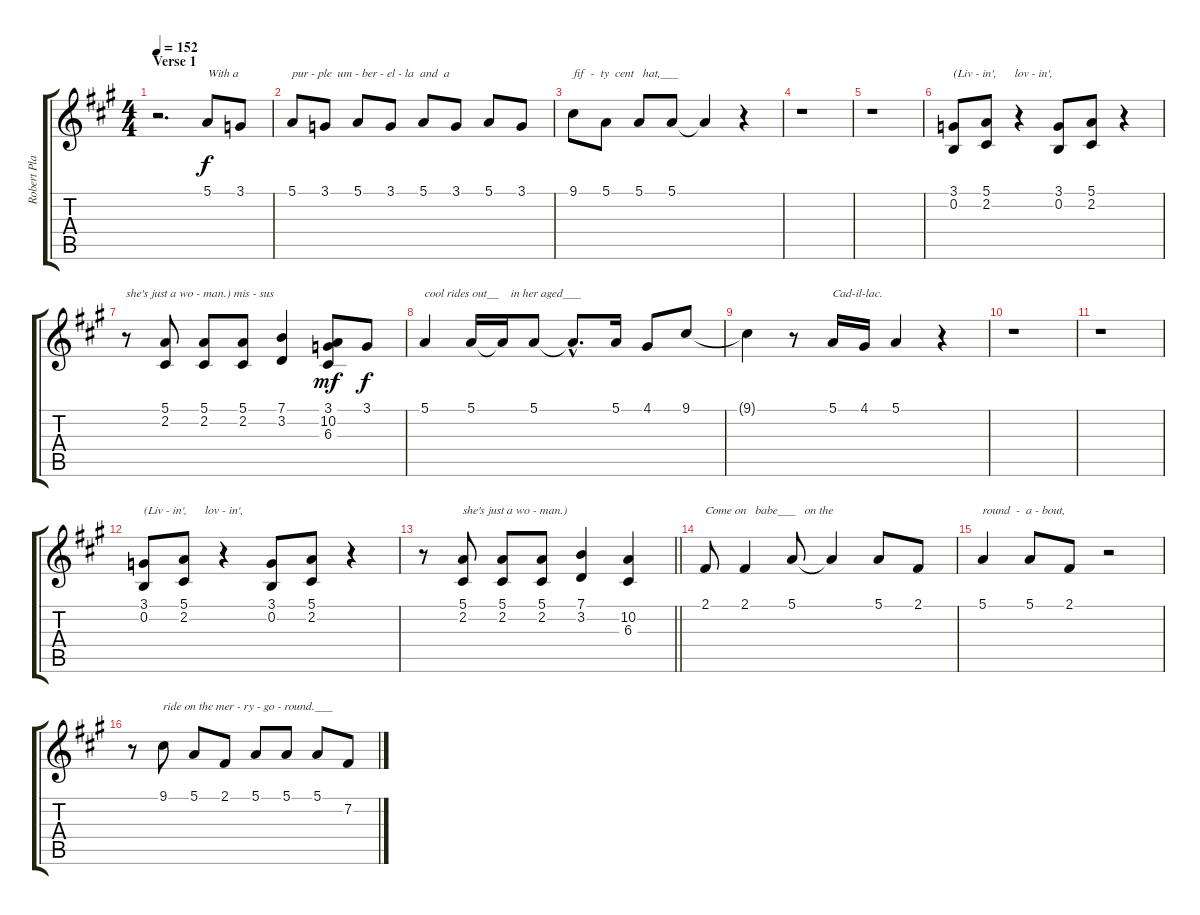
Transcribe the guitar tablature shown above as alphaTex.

\track ("Robert Plant" "Robert Pla") {instrument lead2sawtooth}
\staff {score tabs}
\tuning (E4 B3 G3 D3 A2 E2) {hide}
\ts (4 4)
\section ("" "Verse 1")
\tempo 152
\clef g2
\ks a
r.2{d dy f instrument lead2sawtooth} 5.1.8{txt "With a"} 3.1.8 |
5.1.8{txt "pur - ple  um - ber - el - la  and  a"} 3.1.8 5.1.8 3.1.8 5.1.8 3.1.8 5.1.8 3.1.8 |
9.1.8{txt "fif  -  ty  cent   hat,___"} 5.1.8 5.1.8 5.1.8 5.1{t}.4 r.4 |
r.1 |
r.1 |
(3.1 0.2).8{txt "(Liv - in',      lov - in',"} (5.1 2.2).8 r.4 (3.1 0.2).8 (5.1 2.2).8 r.4 |
r.8{txt "she's just a wo - man.) mis - sus"} (5.1 2.2).8 (5.1 2.2).8 (5.1 2.2).8 (7.1 3.2).4 (3.1 10.2 6.3).8{dy mf} 3.1.8{dy f} |
5.1.4{txt "cool rides out__    in her aged___"} 5.1.16 5.1{t}.16 5.1.8 5.1{hac t}.8{d} 5.1.16 4.1.8 9.1.8 |
9.1{t}.4 r.8 5.1.16{txt "Cad-il-lac."} 4.1.16 5.1.4 r.4 |
r.1 |
r.1 |
(3.1 0.2).8{txt "(Liv - in',      lov - in',"} (5.1 2.2).8 r.4 (3.1 0.2).8 (5.1 2.2).8 r.4 |
\barLineRight lightlight
r.8 (5.1 2.2).8{txt "she's just a wo - man.) "} (5.1 2.2).8 (5.1 2.2).8 (7.1 3.2).4 (10.2 6.3).4 |
2.1.8{txt "Come on   babe___   on the"} 2.1.4 5.1.8 5.1{t}.4 5.1.8 2.1.8 |
5.1.4{txt "round  -  a - bout,"} 5.1.8 2.1.8 r.2 |
r.8 9.1.8{txt "ride on the mer - ry - go - round.___"} 5.1.8 2.1.8 5.1.8 5.1.8 5.1.8 7.2.8
